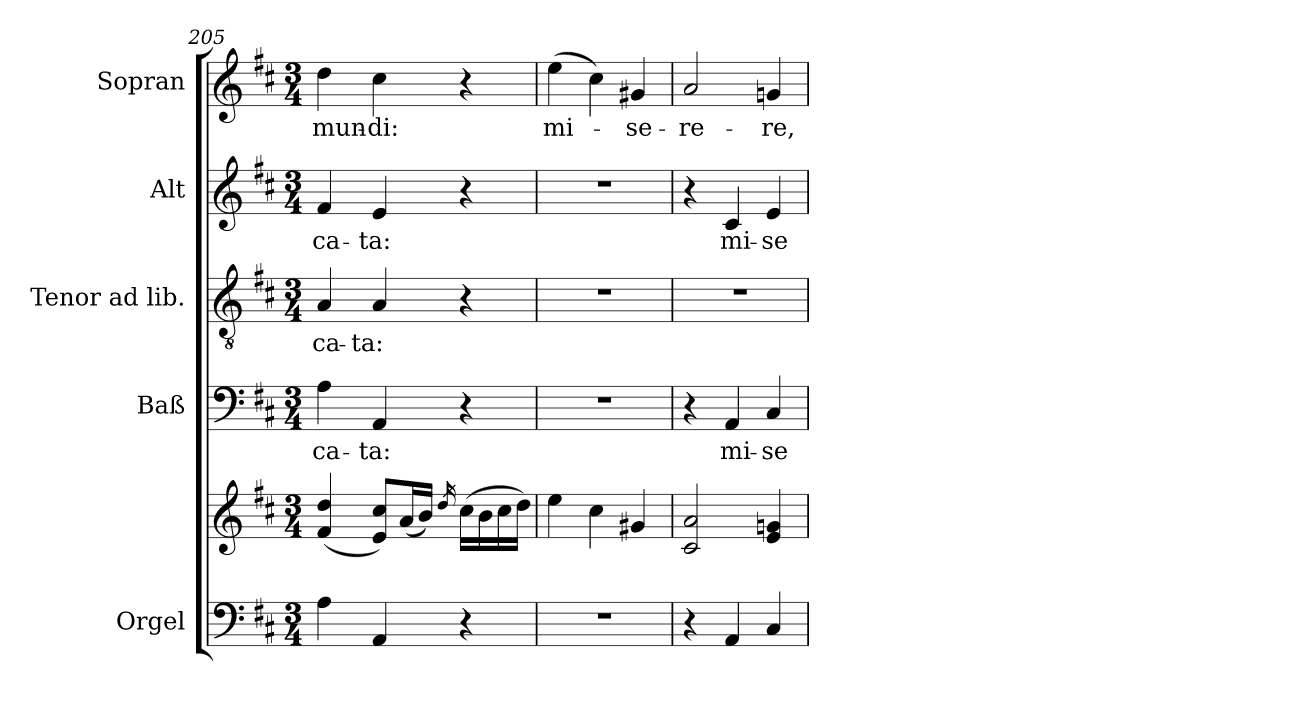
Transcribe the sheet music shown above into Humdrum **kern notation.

**kern	**kern	**kern	**text	**kern	**text	**kern	**text	**kern	**text
*part5	*part5	*part4	*part4	*part3	*part3	*part2	*part2	*part1	*part1
*staff6	*staff5	*staff4	*staff4	*staff3	*staff3	*staff2	*staff2	*staff1	*staff1
*I"Orgel	*	*I"Baß	*	*I"Tenor ad lib.	*	*I"Alt	*	*I"Sopran	*
*clefF4	*clefG2	*clefF4	*	*clefGv2	*	*clefG2	*	*clefG2	*
*k[f#c#]	*k[f#c#]	*k[f#c#]	*	*k[f#c#]	*	*k[f#c#]	*	*k[f#c#]	*
*D:	*D:	*D:	*	*D:	*	*D:	*	*D:	*
*M3/4	*M3/4	*M3/4	*	*M3/4	*	*M3/4	*	*M3/4	*
=205	=205	=205	=205	=205	=205	=205	=205	=205	=205
!	!	!	!LO:LY:b	!	!LO:LY:b	!	!LO:LY:b	!	!LO:LY:b
4A\	(<4f#/ 4dd/	4A\	ca-	4A/	-ca-	4f#/	ca-	4dd\	mun-
!	!	!	!LO:LY:b	!	!LO:LY:b	!	!LO:LY:b	!	!LO:LY:b
4AA/	8e/ 8cc#/L)	4AA/	-ta:	4A/	-ta:	4e/	-ta:	4cc#\	-di:
.	(<16a/L	.	.	.	.	.	.	.	.
.	16b/JJ)	.	.	.	.	.	.	.	.
.	16qdd/	.	.	.	.	.	.	.	.
4r	(>16cc#\LL	4r	.	4r	.	4r	.	4r	.
.	16b\	.	.	.	.	.	.	.	.
.	16cc#\	.	.	.	.	.	.	.	.
.	16dd\JJ)	.	.	.	.	.	.	.	.
!!LO:PB:g=z
=206	=206	=206	=206	=206	=206	=206	=206	=206	=206
!	!	!	!	!	!	!	!	!	!LO:LY:b
2.r	4ee\	2.r	.	2.r	.	2.r	.	(>4ee\	mi-
.	4cc#\	.	.	.	.	.	.	4cc#\)	.
!	!	!	!	!	!	!	!	!	!LO:LY:b
.	4g#X/	.	.	.	.	.	.	4g#X/	-se-
=207	=207	=207	=207	=207	=207	=207	=207	=207	=207
!	!	!	!	!	!	!	!	!	!LO:LY:b
4r	2c#/ 2a/	4r	.	2.r	.	4r	.	2a/	-re-
!	!	!	!LO:LY:b	!	!	!	!LO:LY:b	!	!
4AA/	.	4AA/	mi-	.	.	4c#/	mi-	.	.
!	!	!	!LO:LY:b	!	!	!	!LO:LY:b	!	!LO:LY:b
4C#/	4e/ 4gn/	4C#/	-se-	.	.	4e/	-se-	4gn/	-re,
=	=	=	=	=	=	=	=	=	=
*-	*-	*-	*-	*-	*-	*-	*-	*-	*-
